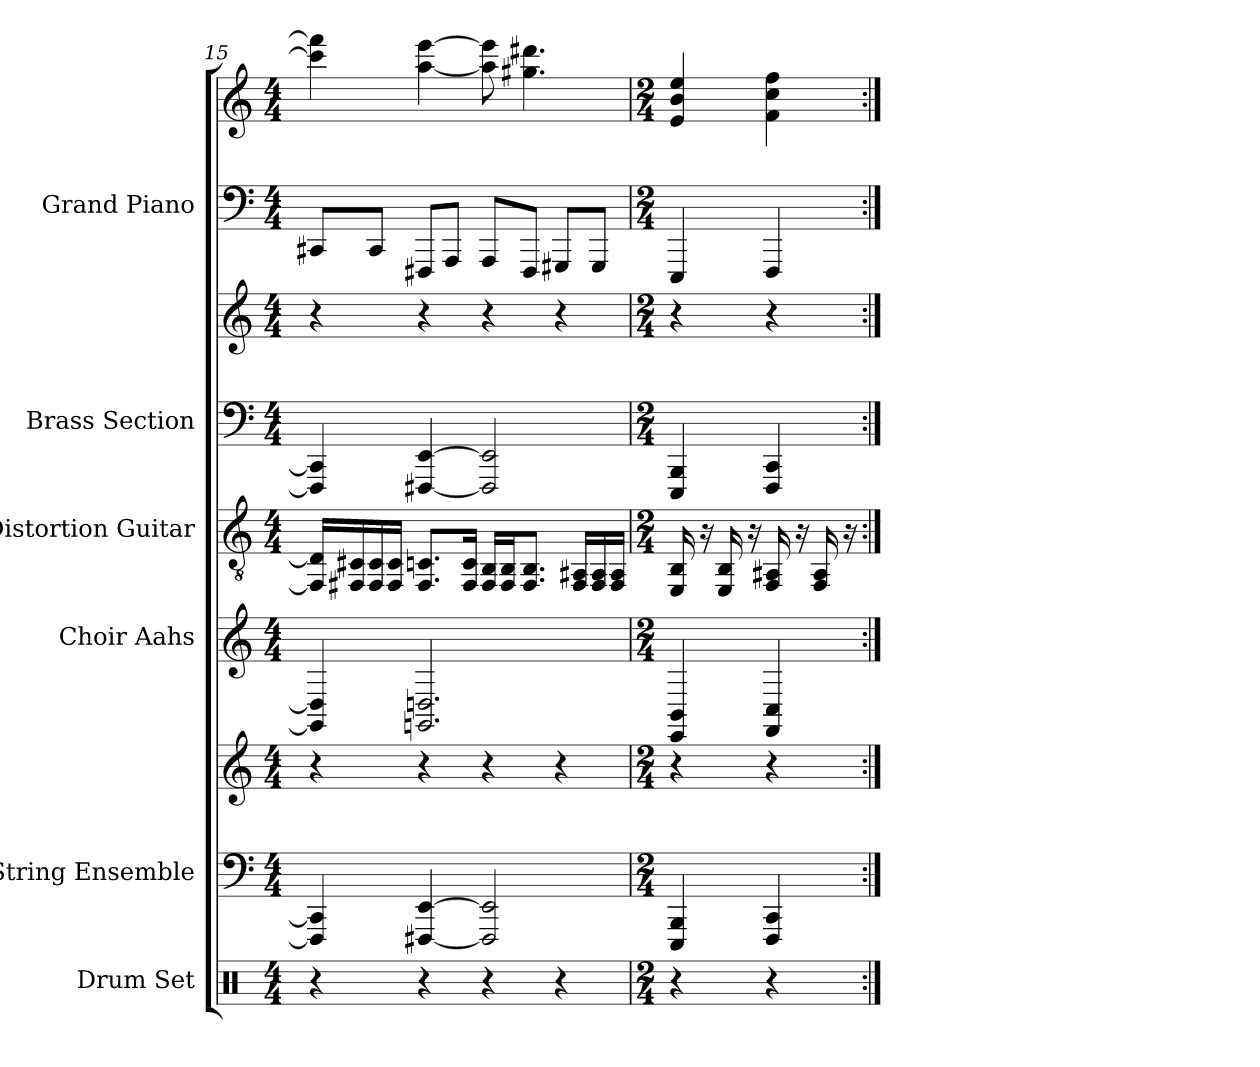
**kern	**kern	**kern	**kern	**kern	**kern	**kern	**kern	**kern
*part6	*part5	*part5	*part4	*part3	*part2	*part2	*part1	*part1
*staff9	*staff8	*staff7	*staff6	*staff5	*staff4	*staff3	*staff2	*staff1
*I"Drum Set	*I"String Ensemble	*	*I"Choir Aahs	*I"Distortion Guitar	*I"Brass Section	*	*I"Grand Piano	*
*I'Drs.	*I'St. Ens.	*	*I'Ch. Aa.	*I'Dist. Guit.	*I'Brs. Se.	*	*I'Pno.	*
*clefX	*clefF4	*clefG2	*clefG2	*clefGv2	*clefF4	*clefG2	*clefF4	*clefG2
*k[]	*k[]	*k[]	*k[]	*k[]	*k[]	*k[]	*k[]	*k[]
*M4/4	*M4/4	*M4/4	*M4/4	*M4/4	*M4/4	*M4/4	*M4/4	*M4/4
=15	=15	=15	=15	=15	=15	=15	=15	=15
4r	4FFF#] 4CC#]	4r	4GG#] 4D#]	16FF#] 16D]LL	4FFF#] 4CC#]	4r	8CC#XL	4ccc#] 4fff#]
.	.	.	.	16FF#X 16C#X	.	.	.	.
.	.	.	.	16FF# 16C#	.	.	8CC#J	.
.	.	.	.	16FF# 16C#JJ	.	.	.	.
4r	[4FFF#X [4EE	4r	2.GG 2.D	8.FF# 8.CnL	[4FFF#X [4EE	4r	8FFF#XL	[4aa [4eee
.	.	.	.	.	.	.	8AAAJ	.
.	.	.	.	16FF# 16CJk	.	.	.	.
4r	2FFF#] 2EE]	4r	.	16FF# 16BBLL	2FFF#] 2EE]	4r	8AAAL	8aa] 8eee]
.	.	.	.	16FF# 16BBJ	.	.	.	.
.	.	.	.	8.FF# 8.BBJ	.	.	8FFF#J	4.gg#X 4.ddd#X
4r	.	4r	.	.	.	4r	8GGG#XL	.
.	.	.	.	16FF# 16AA#XLL	.	.	.	.
.	.	.	.	16FF# 16AA#	.	.	8GGG#J	.
.	.	.	.	16FF# 16AA#JJ	.	.	.	.
=16	=16	=16	=16	=16	=16	=16	=16	=16
*M2/4	*M2/4	*M2/4	*M2/4	*M2/4	*M2/4	*M2/4	*M2/4	*M2/4
4r	4EEE 4BBB	4r	4EE 4BB	16EE 16BB	4EEE 4BBB	4r	4EEE	4e 4b 4ee
.	.	.	.	16r	.	.	.	.
.	.	.	.	16EE 16BB	.	.	.	.
.	.	.	.	16r	.	.	.	.
4r	4FFF 4CC	4r	4FF 4C	16FF 16AA#X	4FFF 4CC	4r	4FFF	4f 4cc 4ff
.	.	.	.	16r	.	.	.	.
.	.	.	.	16AA# 16FF	.	.	.	.
.	.	.	.	16r	.	.	.	.
=:|!	=:|!	=:|!	=:|!	=:|!	=:|!	=:|!	=:|!	=:|!
*-	*-	*-	*-	*-	*-	*-	*-	*-
